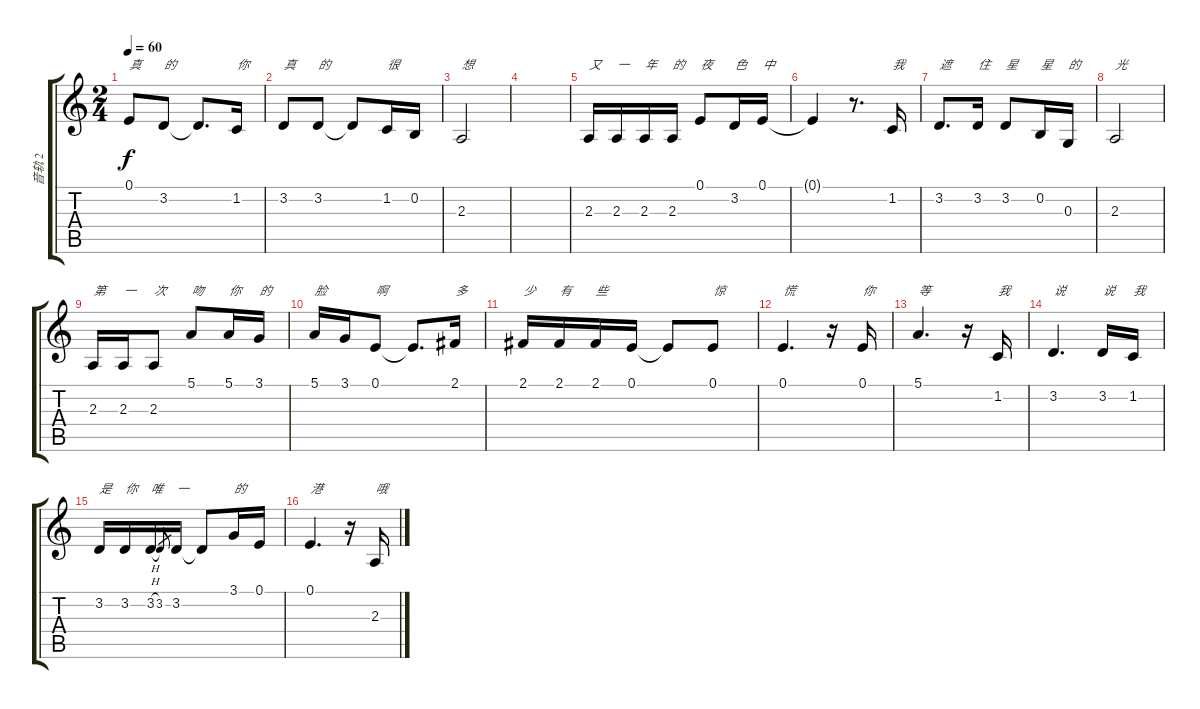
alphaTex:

\track ("音轨 2" "音轨 2") {instrument bassoon}
\staff {score tabs}
\tuning (E4 B3 G3 D3 A2 E2) {hide}
\ts (2 4)
\tempo 60
\clef g2
\ks c
0.1.8{txt "真" dy f} 3.2.8{txt "的"} 3.2{t}.8{d} 1.2.16{txt "你"} |
3.2.8{txt "真"} 3.2.8{txt "的"} 3.2{t}.8 1.2.16{txt "很"} 0.2.16 |
2.3.2{txt "想"} |
|
2.3.16{txt "又"} 2.3.16{txt "一"} 2.3.16{txt "年"} 2.3.16{txt "的"} 0.1.8{txt "夜"} 3.2.16{txt "色"} 0.1.16{txt "中"} |
0.1{t}.4 r.8{d} 1.2.16{txt "我"} |
3.2.8{d txt "遮"} 3.2.16{txt "住"} 3.2.8{txt "星"} 0.2.16{txt "星"} 0.3.16{txt "的"} |
2.3.2{txt "光"} |
2.3.16{txt "第"} 2.3.16{txt "一"} 2.3.8{txt "次"} 5.1.8{txt "吻"} 5.1.16{txt "你"} 3.1.16{txt "的"} |
5.1.16{txt "脸"} 3.1.16 0.1.8{txt "啊"} 0.1{t}.8{d} 2.1.16{txt "多"} |
2.1.16{txt "少"} 2.1.16{txt "有"} 2.1.16{txt "些"} 0.1.16 0.1{t}.8 0.1.8{txt "惊"} |
0.1.4{d txt "慌"} r.16 0.1.16{txt "你"} |
5.1.4{d txt "等"} r.16 1.2.16{txt "我"} |
3.2.4{d txt "说"} 3.2.16{txt "说"} 1.2.16{txt "我"} |
3.2.16{txt "是"} 3.2.16{txt "你"} 3.2{h}.16{txt "唯"} 3.2.8{gr} 3.2.16{txt "一"} 3.2{t}.8 3.1.16{txt "的"} 0.1.16 |
0.1.4{d txt "港"} r.16 2.3.16{txt "哦"}
